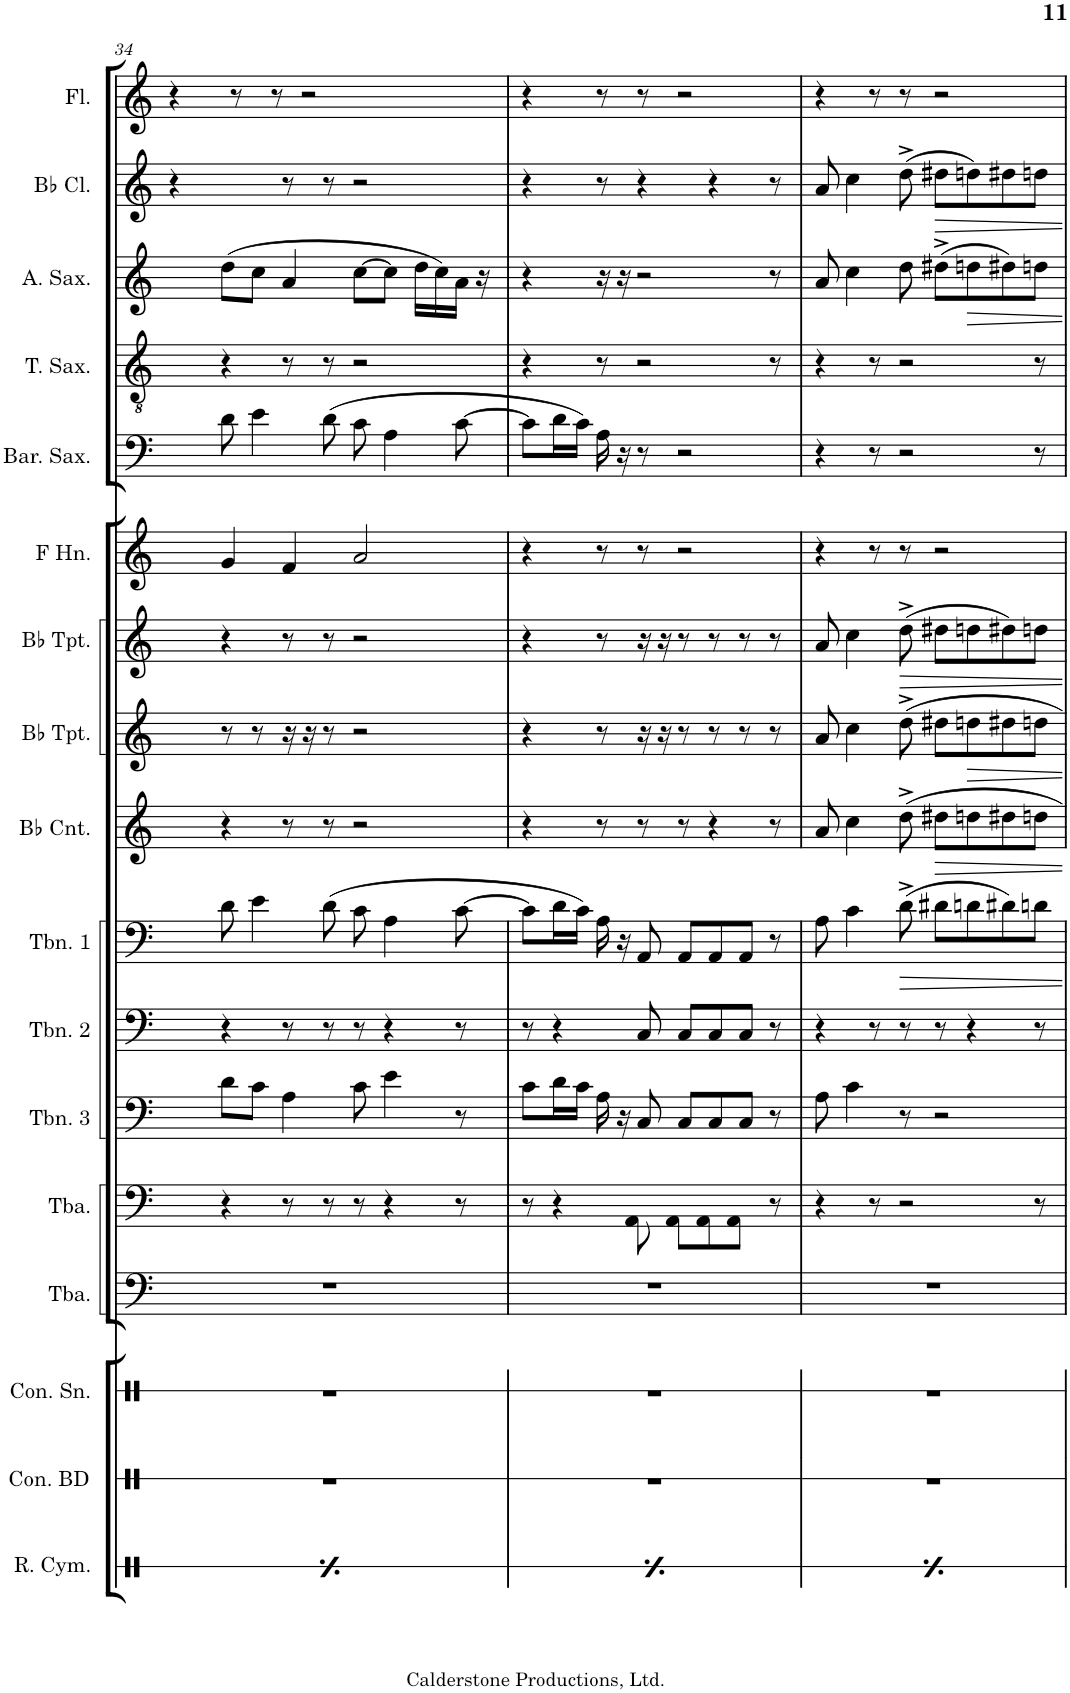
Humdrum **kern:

**kern	**kern	**kern	**kern	**kern	**kern	**kern	**kern	**kern	**kern	**kern	**kern	**kern	**kern	**kern	**kern	**kern
*part17	*part16	*part15	*part14	*part13	*part12	*part11	*part10	*part9	*part8	*part7	*part6	*part5	*part4	*part3	*part2	*part1
*staff17	*staff16	*staff15	*staff14	*staff13	*staff12	*staff11	*staff10	*staff9	*staff8	*staff7	*staff6	*staff5	*staff4	*staff3	*staff2	*staff1
*I"Ride Cymbal	*I"Concert Bass Drum	*I"Concert Snare Drum	*I"Tuba -2	*I"Tuba-1	*I"Trombone 3	*I"Trombone 2	*I"Trombone 1	*I"Bb Cornet	*I"Bb Trumpet	*I"Bb Trumpet	*I"Horn in F	*I"Baritone Saxophone	*I"Tenor Saxophone	*I"Alto Saxophone	*I"Bb Clarinet	*I"Flute
*I'R. Cym.	*I'Con. BD	*I'Con. Sn.	*I'Tba.	*I'Tba.	*I'Tbn. 3	*I'Tbn. 2	*I'Tbn. 1	*I'Bb Cnt.	*I'Bb Tpt.	*I'Bb Tpt.	*	*I'Bar. Sax.	*I'T. Sax.	*I'A. Sax.	*I'Bb Cl.	*I'Fl.
!!LO:PB:g=z
*clefX	*clefX	*clefX	*clefF4	*clefF4	*clefF4	*clefF4	*clefF4	*clefG2	*clefG2	*clefG2	*clefG2	*clefF4	*clefGv2	*clefG2	*clefG2	*clefG2
*	*	*	*	*	*	*	*	*ITrd1c2	*ITrd1c2	*ITrd1c2	*ITrd4c7	*ITrd12c21	*ITrd8c14	*ITrd5c9	*ITrd1c2	*ITrd4c7
*k[]	*k[]	*k[]	*k[]	*k[]	*k[]	*k[]	*k[]	*k[]	*k[]	*k[]	*k[]	*k[]	*k[]	*k[]	*k[]	*k[]
*M4/4	*M4/4	*M4/4	*M4/4	*M4/4	*M4/4	*M4/4	*M4/4	*M4/4	*M4/4	*M4/4	*M4/4	*M4/4	*M4/4	*M4/4	*M4/4	*M4/4
=34	=34	=34	=34	=34	=34	=34	=34	=34	=34	=34	=34	=34	=34	=34	=34	=34
8Re\L	1r	1r	1r	4r	8d\L	4r	8d\	4r	8r	4r	4g/	8d\	4r	(8dd\L	4r	4r
8Re\	.	.	.	.	8c\J	.	4e\	.	8r	.	.	4e\	.	8cc\J	.	.
8Re\	.	.	.	8r	4A\	8r	.	8r	16r	8r	4f/	.	8r	4a/	8r	8r
.	.	.	.	.	.	.	.	.	16r	.	.	.	.	.	.	.
8Re\J	.	.	.	8r	.	8r	(8d\	8r	8r	8r	.	(8d\	8r	.	8r	8r
8Re\L	.	.	.	8r	8c\	8r	8c\	2r	2r	2r	2a/	8c\	2r	[8cc\L	2r	2r
8Re\	.	.	.	4r	4e\	4r	4A\	.	.	.	.	4A\	.	8cc\J]	.	.
8Re\J	.	.	.	.	.	.	.	.	.	.	.	.	.	16dd\LL	.	.
.	.	.	.	.	.	.	.	.	.	.	.	.	.	16cc\)	.	.
8ryy	.	.	.	8r	8r	8r	[8c\	.	.	.	.	[8c\	.	16a\JJ	.	.
.	.	.	.	.	.	.	.	.	.	.	.	.	.	16r	.	.
=35	=35	=35	=35	=35	=35	=35	=35	=35	=35	=35	=35	=35	=35	=35	=35	=35
8Re\L	1r	1r	1r	8r	8c\L	8r	8c\L]	4r	4r	4r	4r	8c\L]	4r	4r	4r	4r
8Re\	.	.	.	4r	16d\L	4r	16d\L	.	.	.	.	16d\L	.	.	.	.
.	.	.	.	.	16c\JJ	.	16c\JJ)	.	.	.	.	16c\JJ)	.	.	.	.
8Re\	.	.	.	.	16A\	.	16A\	8r	8r	8r	8r	16A\	8r	16r	8r	8r
.	.	.	.	.	16r	.	16r	.	.	.	.	16r	.	16r	.	.
8Re\J	.	.	.	8AA\	8C/	8C/	8AA/	8r	16r	16r	8r	8r	2r	2r	4r	8r
.	.	.	.	.	.	.	.	.	16r	16r	.	.	.	.	.	.
8Re\L	.	.	.	8AA\L	8C/L	8C/L	8AA/L	8r	8r	8r	2r	2r	.	.	.	2r
8Re\	.	.	.	8AA\	8C/	8C/	8AA/	4r	8r	8r	.	.	.	.	4r	.
8Re\J	.	.	.	8AA\J	8C/J	8C/J	8AA/J	.	8r	8r	.	.	.	.	.	.
8ryy	.	.	.	8r	8r	8r	8r	8r	8r	8r	.	.	8r	8r	8r	.
=36	=36	=36	=36	=36	=36	=36	=36	=36	=36	=36	=36	=36	=36	=36	=36	=36
8Re\L	1r	1r	1r	4r	8A\	4r	8A\	8a/	8a/	8a/	4r	4r	4r	8a/	8a/	4r
8Re\	.	.	.	.	4c\	.	4c\	4cc\	4cc\	4cc\	.	.	.	4cc\	4cc\	.
8Re\	.	.	.	8r	.	8r	.	.	.	.	8r	8r	8r	.	.	8r
8Re\J	.	.	.	2r	8r	8r	(8d^\	8dd^\	8dd^\	(8dd^\	8r	2r	2r	8dd\	(8dd^\	8r
8Re\L	.	.	.	.	2r	8r	8d#X\L	8dd#X\L	8dd#X\L	8dd#X\L	2r	.	.	(8dd#X^\L	8dd#X\L	2r
8Re\	.	.	.	.	.	4r	8dn\	8ddn\	8ddn\	8ddn\	.	.	.	8ddn\	8ddn\)	.
8Re\J	.	.	.	.	.	.	8d#X\)	8dd#X\	8dd#X\	8dd#X\)	.	.	.	8dd#X\)	8dd#X\	.
8ryy	.	.	.	8r	.	8r	8dn\J	8ddn\J	8ddn\J	8ddn\J	.	8r	8r	8ddn\J	8ddn\J	.
=	=	=	=	=	=	=	=	=	=	=	=	=	=	=	=	=
*-	*-	*-	*-	*-	*-	*-	*-	*-	*-	*-	*-	*-	*-	*-	*-	*-
